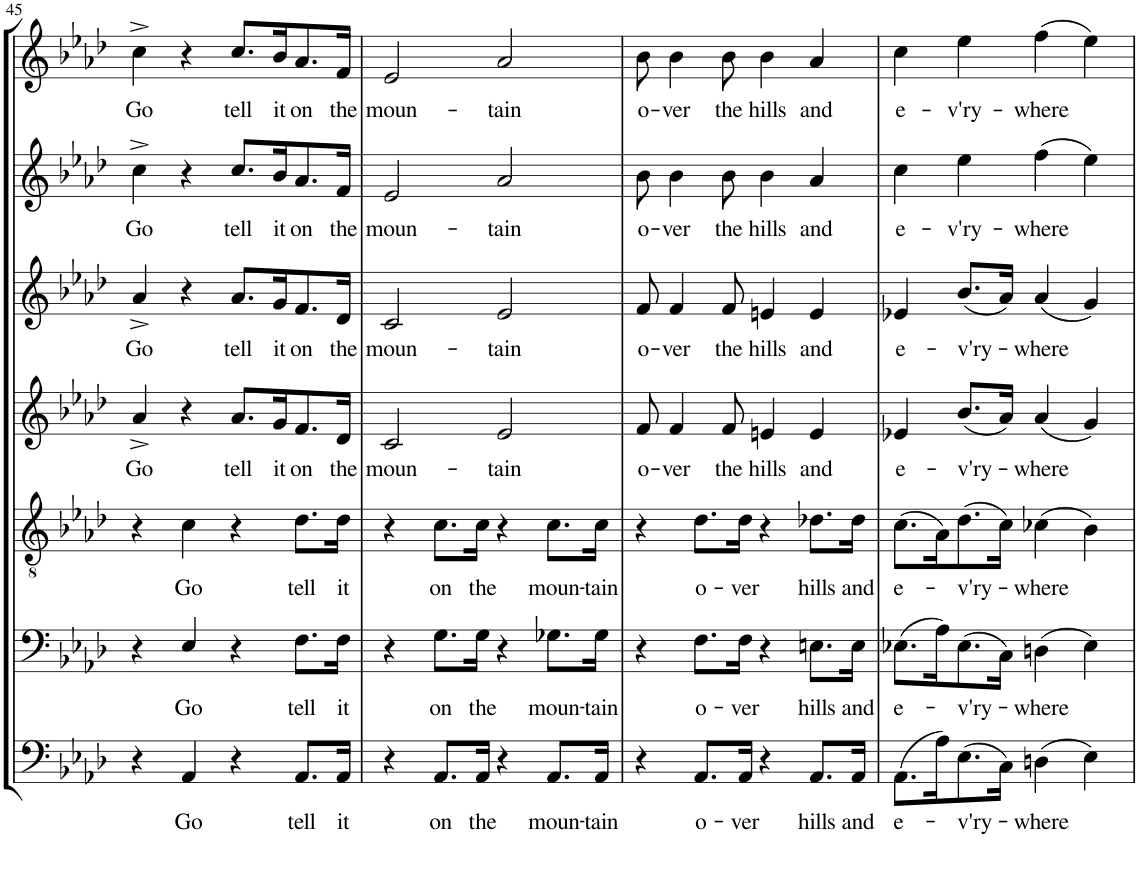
**kern	**text	**kern	**text	**kern	**text	**kern	**text	**kern	**text	**kern	**text	**kern	**text
*part7	*part7	*part6	*part6	*part5	*part5	*part4	*part4	*part3	*part3	*part2	*part2	*part1	*part1
*staff7	*staff7	*staff6	*staff6	*staff5	*staff5	*staff4	*staff4	*staff3	*staff3	*staff2	*staff2	*staff1	*staff1
*I"Bassi II	*	*I"Bassi I	*	*I"Tenori	*	*I"Contralti II	*	*I"Contralti I	*	*I"Soprani II	*	*I"Soprani I	*
!!LO:PB:g=z
*clefF4	*	*clefF4	*	*clefGv2	*	*clefG2	*	*clefG2	*	*clefG2	*	*clefG2	*
*	*	*	*	*	*	*	*	*	*	*Trd1c2	*	*Trd1c2	*
*k[b-e-a-d-]	*	*k[b-e-a-d-]	*	*k[b-e-a-d-]	*	*k[b-e-a-d-]	*	*k[b-e-a-d-]	*	*k[b-e-a-d-]	*	*k[b-e-a-d-]	*
*A-:	*	*A-:	*	*A-:	*	*A-:	*	*A-:	*	*A-:	*	*A-:	*
*M4/4	*	*M4/4	*	*M4/4	*	*M4/4	*	*M4/4	*	*M4/4	*	*M4/4	*
=45	=45	=45	=45	=45	=45	=45	=45	=45	=45	=45	=45	=45	=45
!	!	!	!	!	!	!	!LO:LY:b	!	!LO:LY:b	!	!LO:LY:b	!	!LO:LY:b
4r	.	4r	.	4r	.	4a-^/	Go	4a-^/	Go	4cc^\	Go	4cc^\	Go
!	!LO:LY:b	!	!LO:LY:b	!	!LO:LY:b	!	!	!	!	!	!	!	!
4AA-/	Go	4E-/	Go	4c\	Go	4r	.	4r	.	4r	.	4r	.
!	!	!	!	!	!	!	!LO:LY:b	!	!LO:LY:b	!	!LO:LY:b	!	!LO:LY:b
4r	.	4r	.	4r	.	8.a-/L	tell	8.a-/L	tell	8.cc/L	tell	8.cc/L	tell
!	!	!	!	!	!	!	!LO:LY:b	!	!LO:LY:b	!	!LO:LY:b	!	!LO:LY:b
.	.	.	.	.	.	16g/K	it	16g/K	it	16b-/K	it	16b-/K	it
!	!LO:LY:b	!	!LO:LY:b	!	!LO:LY:b	!	!LO:LY:b	!	!LO:LY:b	!	!LO:LY:b	!	!LO:LY:b
8.AA-/L	tell	8.F\L	tell	8.d-\L	tell	8.f/	on	8.f/	on	8.a-/	on	8.a-/	on
!	!LO:LY:b	!	!LO:LY:b	!	!LO:LY:b	!	!LO:LY:b	!	!LO:LY:b	!	!LO:LY:b	!	!LO:LY:b
16AA-/Jk	it	16F\Jk	it	16d-\Jk	it	16d-/Jk	the	16d-/Jk	the	16f/Jk	the	16f/Jk	the
=46	=46	=46	=46	=46	=46	=46	=46	=46	=46	=46	=46	=46	=46
!	!	!	!	!	!	!	!LO:LY:b	!	!LO:LY:b	!	!LO:LY:b	!	!LO:LY:b
4r	.	4r	.	4r	.	2c/	moun-	2c/	moun-	2e-/	moun-	2e-/	moun-
!	!LO:LY:b	!	!LO:LY:b	!	!LO:LY:b	!	!	!	!	!	!	!	!
8.AA-/L	on	8.G\L	on	8.c\L	on	.	.	.	.	.	.	.	.
!	!LO:LY:b	!	!LO:LY:b	!	!LO:LY:b	!	!	!	!	!	!	!	!
16AA-/Jk	the	16G\Jk	the	16c\Jk	the	.	.	.	.	.	.	.	.
!	!	!	!	!	!	!	!LO:LY:b	!	!LO:LY:b	!	!LO:LY:b	!	!LO:LY:b
4r	.	4r	.	4r	.	2e-/	-tain	2e-/	-tain	2a-/	-tain	2a-/	-tain
!	!LO:LY:b	!	!LO:LY:b	!	!LO:LY:b	!	!	!	!	!	!	!	!
8.AA-/L	moun-	8.G-X\L	moun-	8.c\L	moun-	.	.	.	.	.	.	.	.
!	!LO:LY:b	!	!LO:LY:b	!	!LO:LY:b	!	!	!	!	!	!	!	!
16AA-/Jk	-tain	16G-\Jk	-tain	16c\Jk	-tain	.	.	.	.	.	.	.	.
=47	=47	=47	=47	=47	=47	=47	=47	=47	=47	=47	=47	=47	=47
!	!	!	!	!	!	!	!LO:LY:b	!	!LO:LY:b	!	!LO:LY:b	!	!LO:LY:b
4r	.	4r	.	4r	.	8f/	o-	8f/	o-	8b-\	o-	8b-\	o-
!	!	!	!	!	!	!	!LO:LY:b	!	!LO:LY:b	!	!LO:LY:b	!	!LO:LY:b
.	.	.	.	.	.	4f/	-ver	4f/	-ver	4b-\	-ver	4b-\	-ver
!	!LO:LY:b	!	!LO:LY:b	!	!LO:LY:b	!	!	!	!	!	!	!	!
8.AA-/L	o-	8.F\L	o-	8.d-\L	o-	.	.	.	.	.	.	.	.
!	!	!	!	!	!	!	!LO:LY:b	!	!LO:LY:b	!	!LO:LY:b	!	!LO:LY:b
.	.	.	.	.	.	8f/	the	8f/	the	8b-\	the	8b-\	the
!	!LO:LY:b	!	!LO:LY:b	!	!LO:LY:b	!	!	!	!	!	!	!	!
16AA-/Jk	-ver	16F\Jk	-ver	16d-\Jk	-ver	.	.	.	.	.	.	.	.
!	!	!	!	!	!	!	!LO:LY:b	!	!LO:LY:b	!	!LO:LY:b	!	!LO:LY:b
4r	.	4r	.	4r	.	4en/	hills	4en/	hills	4b-\	hills	4b-\	hills
!	!LO:LY:b	!	!LO:LY:b	!	!LO:LY:b	!	!LO:LY:b	!	!LO:LY:b	!	!LO:LY:b	!	!LO:LY:b
8.AA-/L	hills	8.En\L	hills	8.d-X\L	hills	4e/	and	4e/	and	4a-/	and	4a-/	and
!	!LO:LY:b	!	!LO:LY:b	!	!LO:LY:b	!	!	!	!	!	!	!	!
16AA-/Jk	and	16E\Jk	and	16d-\Jk	and	.	.	.	.	.	.	.	.
=48	=48	=48	=48	=48	=48	=48	=48	=48	=48	=48	=48	=48	=48
!	!LO:LY:b	!	!LO:LY:b	!	!LO:LY:b	!	!LO:LY:b	!	!LO:LY:b	!	!LO:LY:b	!	!LO:LY:b
(8.AA-\L	e-	(8.E-X\L	e-	(8.c\L	e-	4e-X/	e-	4e-X/	e-	4cc\	e-	4cc\	e-
16A-\K)	.	16A-\K)	.	16A-\K)	.	.	.	.	.	.	.	.	.
!	!LO:LY:b	!	!LO:LY:b	!	!LO:LY:b	!	!LO:LY:b	!	!LO:LY:b	!	!LO:LY:b	!	!LO:LY:b
(8.E-\	-v'ry-	(8.E-\	-v'ry-	(8.d-\	-v'ry-	(8.b-/L	-v'ry-	(8.b-/L	-v'ry-	4ee-\	-v'ry-	4ee-\	-v'ry-
16C\Jk)	.	16C\Jk)	.	16c\Jk)	.	16a-/Jk)	.	16a-/Jk)	.	.	.	.	.
!	!LO:LY:b	!	!LO:LY:b	!	!LO:LY:b	!	!LO:LY:b	!	!LO:LY:b	!	!LO:LY:b	!	!LO:LY:b
(4Dn\	-where	(4Dn\	-where	(4c-X\	-where	(4a-/	-where	(4a-/	-where	(4ff\	-where	(4ff\	-where
4E-\)	.	4E-\)	.	4B-\)	.	4g/)	.	4g/)	.	4ee-\)	.	4ee-\)	.
=	=	=	=	=	=	=	=	=	=	=	=	=	=
*-	*-	*-	*-	*-	*-	*-	*-	*-	*-	*-	*-	*-	*-
